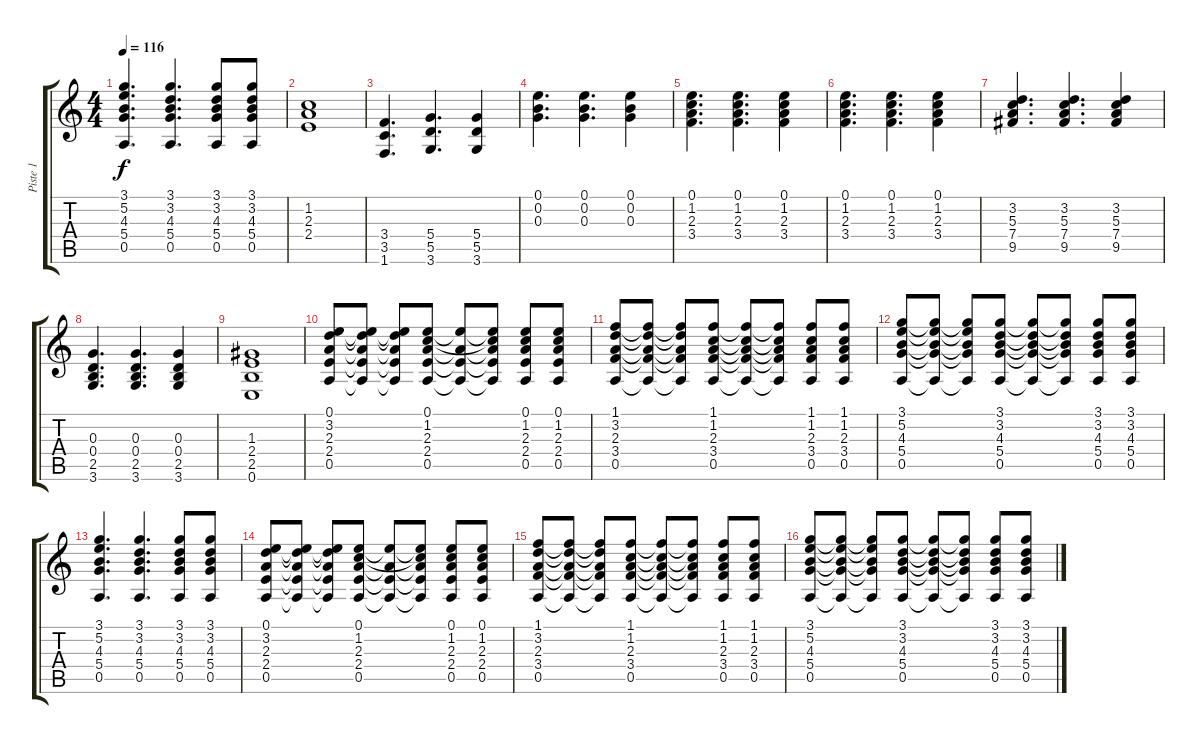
\track ("Piste 1" "Piste 1") {instrument acousticguitarsteel}
\staff {score tabs}
\tuning (E4 B3 G3 D3 A2 E2) {hide}
\ts (4 4)
\tempo 116
\clef g2
\ks c
(3.1 5.2 4.3 5.4 0.5).4{d dy f} (3.1 3.2 4.3 5.4 0.5).4{d} (3.1 3.2 4.3 5.4 0.5).8 (3.1 3.2 4.3 5.4 0.5).8 |
(1.2 2.3 2.4).1 |
(3.4 3.5 1.6).4{d} (5.4 5.5 3.6).4{d} (5.4 5.5 3.6).4 |
(0.1 0.2 0.3).4{d} (0.1 0.2 0.3).4{d} (0.1 0.2 0.3).4 |
(0.1 1.2 2.3 3.4).4{d} (0.1 1.2 2.3 3.4).4{d} (0.1 1.2 2.3 3.4).4 |
(0.1 1.2 2.3 3.4).4{d} (0.1 1.2 2.3 3.4).4{d} (0.1 1.2 2.3 3.4).4 |
(3.2 5.3 7.4 9.5).4{d} (3.2 5.3 7.4 9.5).4{d} (3.2 5.3 7.4 9.5).4 |
(0.3 0.4 2.5 3.6).4{d} (0.3 0.4 2.5 3.6).4{d} (0.3 0.4 2.5 3.6).4 |
(1.3 2.4 2.5 0.6).1 |
(0.1 3.2 2.3 2.4 0.5).8 (0.1{t} 3.2{t} 2.3{t} 2.4{t} 0.5{t}).8 (0.1{t} 3.2{t} 2.3{t} 2.4{t} 0.5{t}).8 (0.1 1.2 2.3 2.4 0.5).8 (0.1{t} 2.3{t} 2.4{t} 0.5{t}).8 (0.1{t} 1.2{t} 2.3{t} 2.4{t} 0.5{t}).8 (0.1 1.2 2.3 2.4 0.5).8 (0.1 1.2 2.3 2.4 0.5).8 |
(1.1 3.2 2.3 3.4 0.5).8 (1.1{t} 3.2{t} 2.3{t} 3.4{t} 0.5{t}).8 (1.1{t} 3.2{t} 2.3{t} 3.4{t} 0.5{t}).8 (1.1 1.2 2.3 3.4 0.5).8 (1.1{t} 1.2{t} 2.3{t} 3.4{t} 0.5{t}).8 (1.1{t} 1.2{t} 2.3{t} 3.4{t} 0.5{t}).8 (1.1 1.2 2.3 3.4 0.5).8 (1.1 1.2 2.3 3.4 0.5).8 |
(3.1 5.2 4.3 5.4 0.5).8 (3.1{t} 5.2{t} 4.3{t} 5.4{t} 0.5{t}).8 (3.1{t} 5.2{t} 4.3{t} 5.4{t} 0.5{t}).8 (3.1 3.2 4.3 5.4 0.5).8 (3.1{t} 3.2{t} 4.3{t} 5.4{t} 0.5{t}).8 (3.1{t} 3.2{t} 4.3{t} 5.4{t} 0.5{t}).8 (3.1 3.2 4.3 5.4 0.5).8 (3.1 3.2 4.3 5.4 0.5).8 |
(3.1 5.2 4.3 5.4 0.5).4{d} (3.1 3.2 4.3 5.4 0.5).4{d} (3.1 3.2 4.3 5.4 0.5).8 (3.1 3.2 4.3 5.4 0.5).8 |
(0.1 3.2 2.3 2.4 0.5).8 (0.1{t} 3.2{t} 2.3{t} 2.4{t} 0.5{t}).8 (0.1{t} 3.2{t} 2.3{t} 2.4{t} 0.5{t}).8 (0.1 1.2 2.3 2.4 0.5).8 (0.1{t} 2.3{t} 2.4{t} 0.5{t}).8 (0.1{t} 1.2{t} 2.3{t} 2.4{t} 0.5{t}).8 (0.1 1.2 2.3 2.4 0.5).8 (0.1 1.2 2.3 2.4 0.5).8 |
(1.1 3.2 2.3 3.4 0.5).8 (1.1{t} 3.2{t} 2.3{t} 3.4{t} 0.5{t}).8 (1.1{t} 3.2{t} 2.3{t} 3.4{t} 0.5{t}).8 (1.1 1.2 2.3 3.4 0.5).8 (1.1{t} 1.2{t} 2.3{t} 3.4{t} 0.5{t}).8 (1.1{t} 1.2{t} 2.3{t} 3.4{t} 0.5{t}).8 (1.1 1.2 2.3 3.4 0.5).8 (1.1 1.2 2.3 3.4 0.5).8 |
(3.1 5.2 4.3 5.4 0.5).8 (3.1{t} 5.2{t} 4.3{t} 5.4{t} 0.5{t}).8 (3.1{t} 5.2{t} 4.3{t} 5.4{t} 0.5{t}).8 (3.1 3.2 4.3 5.4 0.5).8 (3.1{t} 3.2{t} 4.3{t} 5.4{t} 0.5{t}).8 (3.1{t} 3.2{t} 4.3{t} 5.4{t} 0.5{t}).8 (3.1 3.2 4.3 5.4 0.5).8 (3.1 3.2 4.3 5.4 0.5).8
